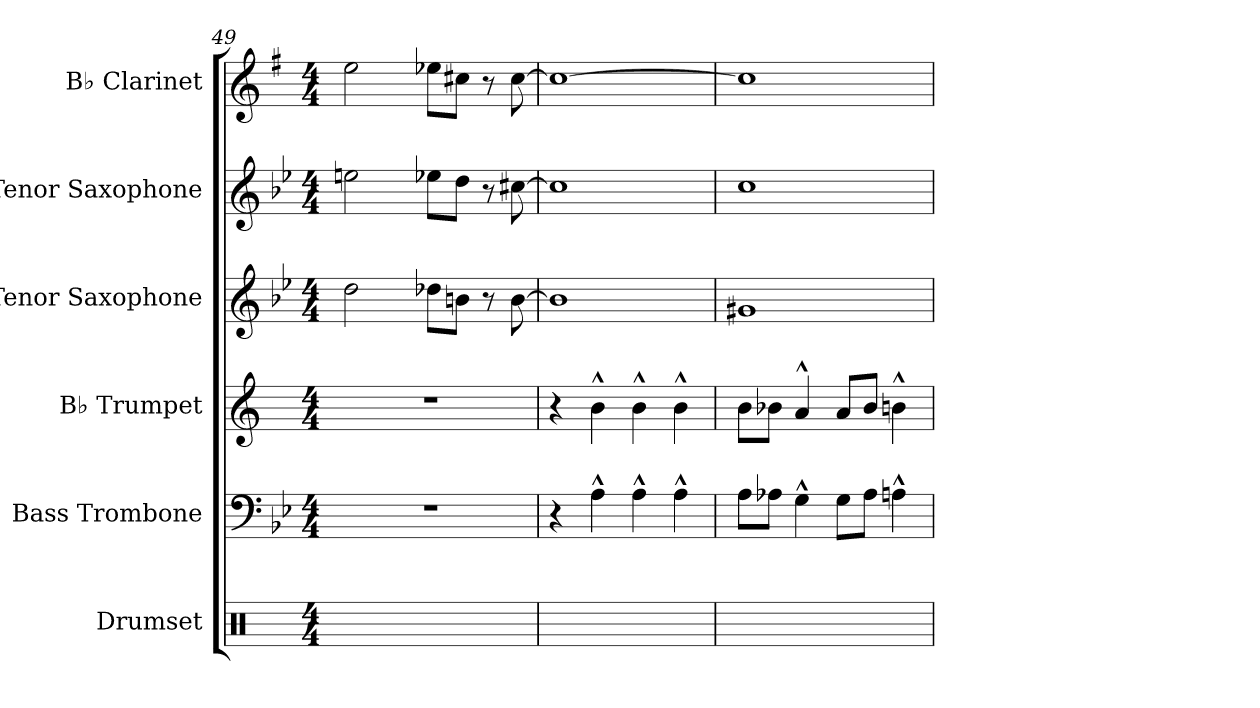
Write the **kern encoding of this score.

**kern	**kern	**kern	**kern	**kern	**kern
*part6	*part5	*part4	*part3	*part2	*part1
*staff6	*staff5	*staff4	*staff3	*staff2	*staff1
*I"Drumset	*I"Bass Trombone	*I"B♭ Trumpet	*I"Tenor Saxophone	*I"Tenor Saxophone	*I"B♭ Clarinet
*I'D. Set	*I'B. Tbn.	*I'B♭ Tpt.	*I'T. Sax.	*I'T. Sax.	*I'B♭ Cl.
*clefX	*clefF4	*clefG2	*clefG2	*clefG2	*clefG2
*	*	*ITrd1c2	*ITrd8c14	*ITrd8c14	*ITrd5c9
*k[]	*k[b-e-]	*k[b-e-]	*k[b-e-]	*k[b-e-]	*k[b-e-]
*M4/4	*M4/4	*M4/4	*M4/4	*M4/4	*M4/4
=49	=49	=49	=49	=49	=49
4R	1r	1r	2d\	2en\	2g\
4R	.	.	.	.	.
4R	.	.	8d-X\L	8e-X\L	8g-X\L
.	.	.	8Bn\J	8d\J	8en\J
4R	.	.	8r	8r	8r
.	.	.	[8B\	[8c#X\	[8e\
=50	=50	=50	=50	=50	=50
4R	4r	4r	1B]	1c#]	1e_
4R	4A^^\	4a^^\	.	.	.
4R	4A^^\	4a^^\	.	.	.
4R	4A^^\	4a^^\	.	.	.
=51	=51	=51	=51	=51	=51
4R	8A\L	8a\L	1G#X	1c	1e]
.	8A-X\J	8a-X\J	.	.	.
4R	4G^^\	4g^^/	.	.	.
4R	8G\L	8g/L	.	.	.
.	8A-\J	8a-/J	.	.	.
4R	4An^^\	4an^^\	.	.	.
=	=	=	=	=	=
*-	*-	*-	*-	*-	*-
